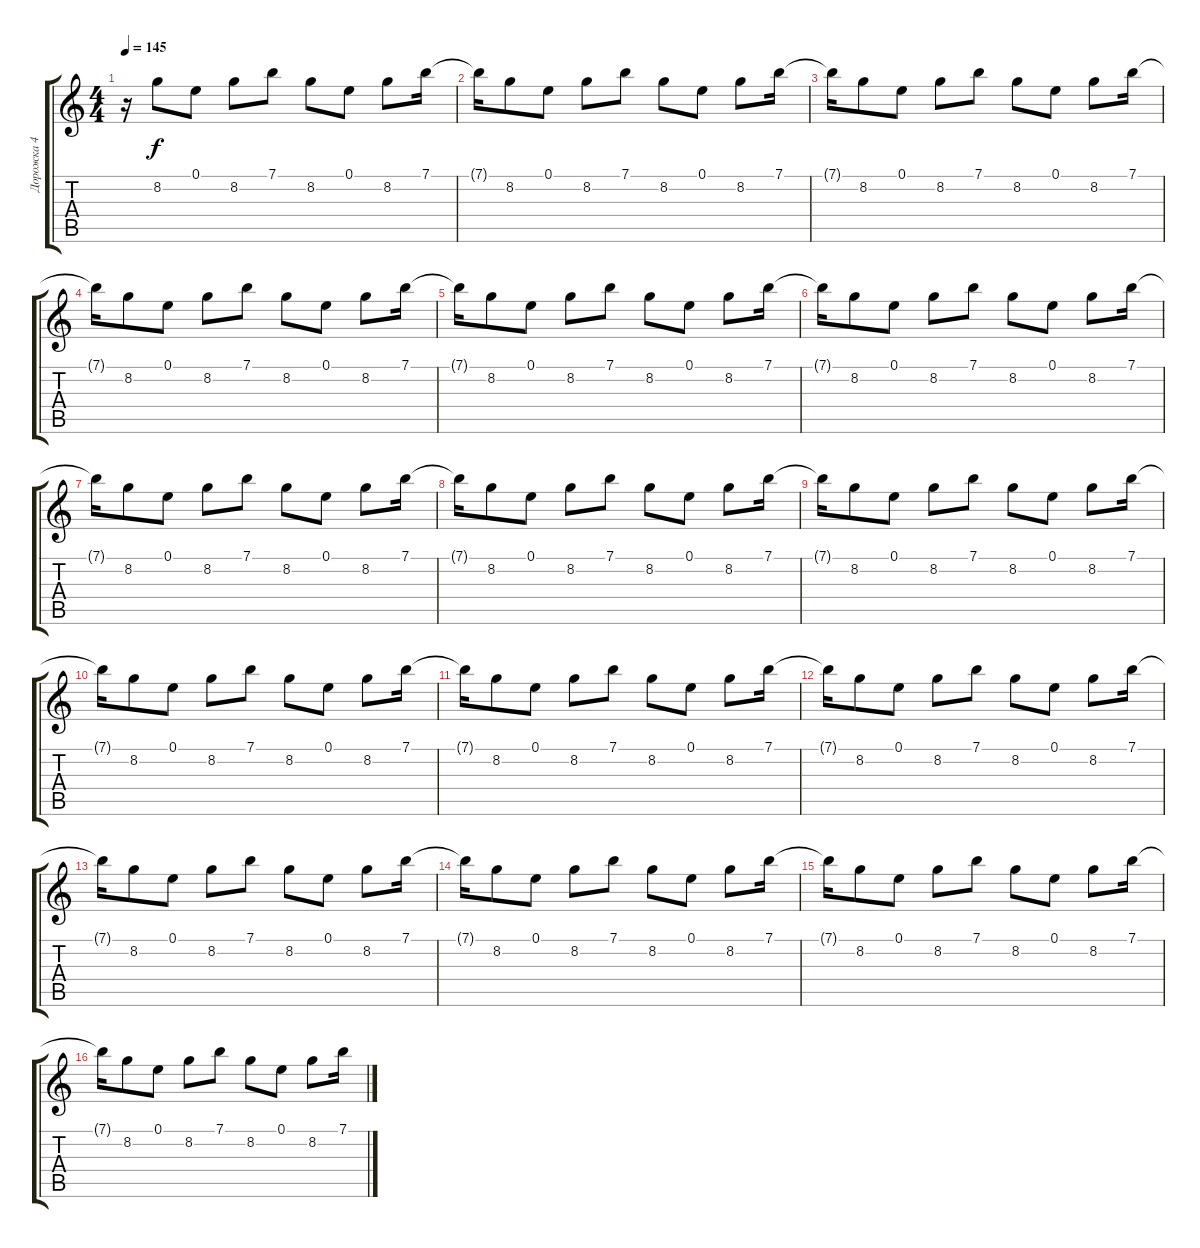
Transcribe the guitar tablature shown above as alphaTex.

\track ("Дорожка 4" "Дорожка 4") {instrument acousticguitarsteel}
\staff {score tabs}
\tuning (E4 B3 G3 D3 A2 E2) {hide}
\ts (4 4)
\tempo 145
\clef g2
\ks c
r.16{dy f} 8.2.8 0.1.8 8.2.8 7.1.8 8.2.8 0.1.8 8.2.8 7.1.16 |
7.1{t}.16 8.2.8 0.1.8 8.2.8 7.1.8 8.2.8 0.1.8 8.2.8 7.1.16 |
7.1{t}.16 8.2.8 0.1.8 8.2.8 7.1.8 8.2.8 0.1.8 8.2.8 7.1.16 |
7.1{t}.16 8.2.8 0.1.8 8.2.8 7.1.8 8.2.8 0.1.8 8.2.8 7.1.16 |
7.1{t}.16 8.2.8 0.1.8 8.2.8 7.1.8 8.2.8 0.1.8 8.2.8 7.1.16 |
7.1{t}.16 8.2.8 0.1.8 8.2.8 7.1.8 8.2.8 0.1.8 8.2.8 7.1.16 |
7.1{t}.16 8.2.8 0.1.8 8.2.8 7.1.8 8.2.8 0.1.8 8.2.8 7.1.16 |
7.1{t}.16 8.2.8 0.1.8 8.2.8 7.1.8 8.2.8 0.1.8 8.2.8 7.1.16 |
7.1{t}.16 8.2.8 0.1.8 8.2.8 7.1.8 8.2.8 0.1.8 8.2.8 7.1.16 |
7.1{t}.16 8.2.8 0.1.8 8.2.8 7.1.8 8.2.8 0.1.8 8.2.8 7.1.16 |
7.1{t}.16 8.2.8 0.1.8 8.2.8 7.1.8 8.2.8 0.1.8 8.2.8 7.1.16 |
7.1{t}.16 8.2.8 0.1.8 8.2.8 7.1.8 8.2.8 0.1.8 8.2.8 7.1.16 |
7.1{t}.16 8.2.8 0.1.8 8.2.8 7.1.8 8.2.8 0.1.8 8.2.8 7.1.16 |
7.1{t}.16 8.2.8 0.1.8 8.2.8 7.1.8 8.2.8 0.1.8 8.2.8 7.1.16 |
7.1{t}.16 8.2.8 0.1.8 8.2.8 7.1.8 8.2.8 0.1.8 8.2.8 7.1.16 |
7.1{t}.16 8.2.8 0.1.8 8.2.8 7.1.8 8.2.8 0.1.8 8.2.8 7.1.16
